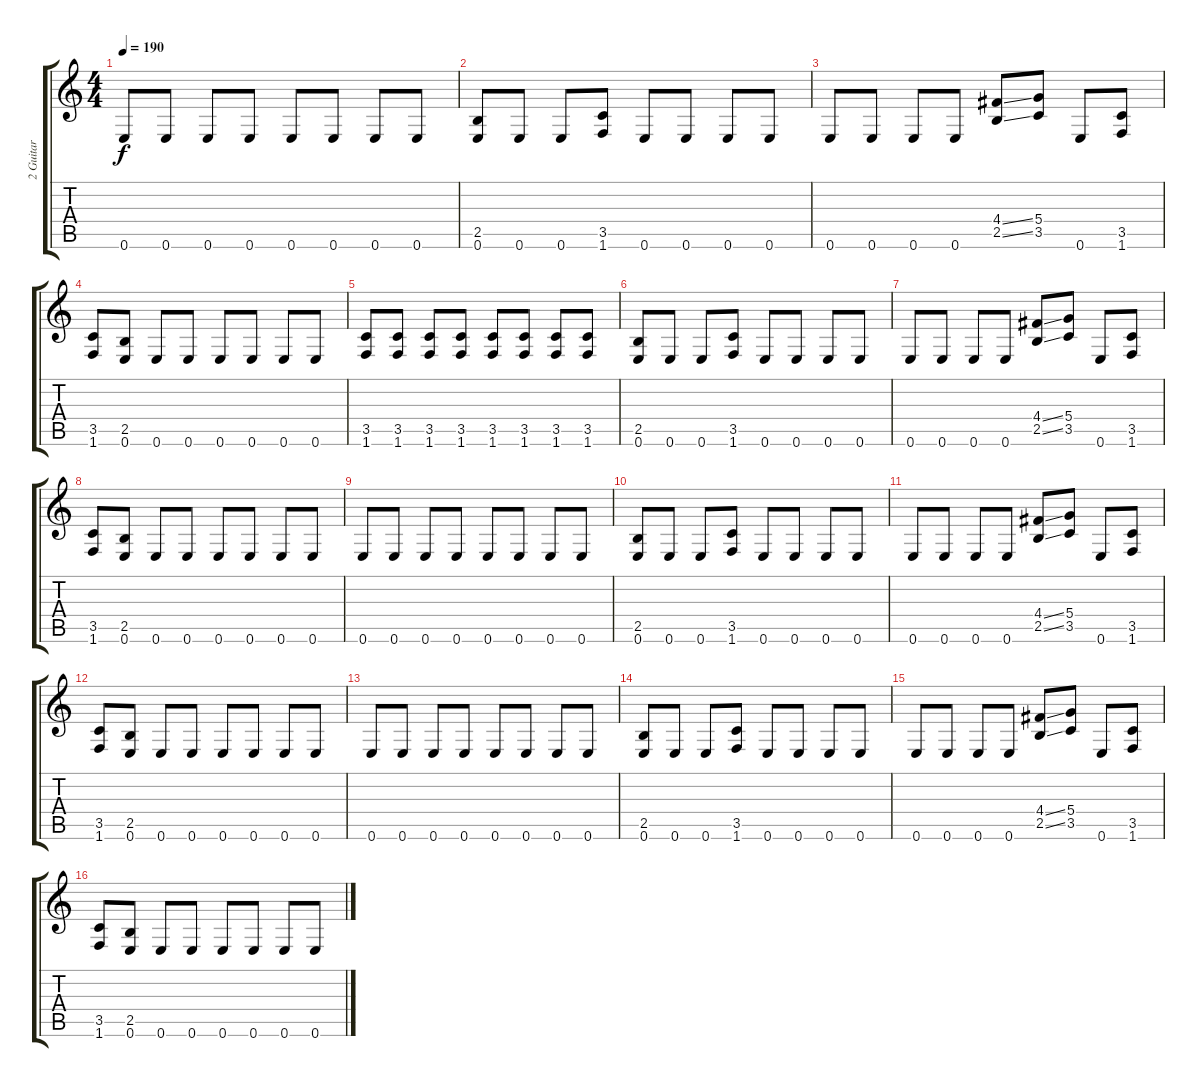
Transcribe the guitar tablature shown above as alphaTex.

\track ("2 Guitar" "2 Guitar") {instrument distortionguitar}
\staff {score tabs}
\tuning (E4 B3 G3 D3 A2 E2) {hide}
\ts (4 4)
\tempo 190
\clef g2
\ks c
0.6.8{dy f} 0.6.8 0.6.8 0.6.8 0.6.8 0.6.8 0.6.8 0.6.8 |
(2.5 0.6).8 0.6.8 0.6.8 (3.5 1.6).8 0.6.8 0.6.8 0.6.8 0.6.8 |
0.6.8 0.6.8 0.6.8 0.6.8 (4.4{ss} 2.5{ss}).8 (5.4 3.5).8 0.6.8 (3.5 1.6).8 |
(3.5 1.6).8 (2.5 0.6).8 0.6.8 0.6.8 0.6.8 0.6.8 0.6.8 0.6.8 |
(3.5 1.6).8 (3.5 1.6).8 (3.5 1.6).8 (3.5 1.6).8 (3.5 1.6).8 (3.5 1.6).8 (3.5 1.6).8 (3.5 1.6).8 |
(2.5 0.6).8 0.6.8 0.6.8 (3.5 1.6).8 0.6.8 0.6.8 0.6.8 0.6.8 |
0.6.8 0.6.8 0.6.8 0.6.8 (4.4{ss} 2.5{ss}).8 (5.4 3.5).8 0.6.8 (3.5 1.6).8 |
(3.5 1.6).8 (2.5 0.6).8 0.6.8 0.6.8 0.6.8 0.6.8 0.6.8 0.6.8 |
0.6.8 0.6.8 0.6.8 0.6.8 0.6.8 0.6.8 0.6.8 0.6.8 |
(2.5 0.6).8 0.6.8 0.6.8 (3.5 1.6).8 0.6.8 0.6.8 0.6.8 0.6.8 |
0.6.8 0.6.8 0.6.8 0.6.8 (4.4{ss} 2.5{ss}).8 (5.4 3.5).8 0.6.8 (3.5 1.6).8 |
(3.5 1.6).8 (2.5 0.6).8 0.6.8 0.6.8 0.6.8 0.6.8 0.6.8 0.6.8 |
0.6.8 0.6.8 0.6.8 0.6.8 0.6.8 0.6.8 0.6.8 0.6.8 |
(2.5 0.6).8 0.6.8 0.6.8 (3.5 1.6).8 0.6.8 0.6.8 0.6.8 0.6.8 |
0.6.8 0.6.8 0.6.8 0.6.8 (4.4{ss} 2.5{ss}).8 (5.4 3.5).8 0.6.8 (3.5 1.6).8 |
(3.5 1.6).8 (2.5 0.6).8 0.6.8 0.6.8 0.6.8 0.6.8 0.6.8 0.6.8
